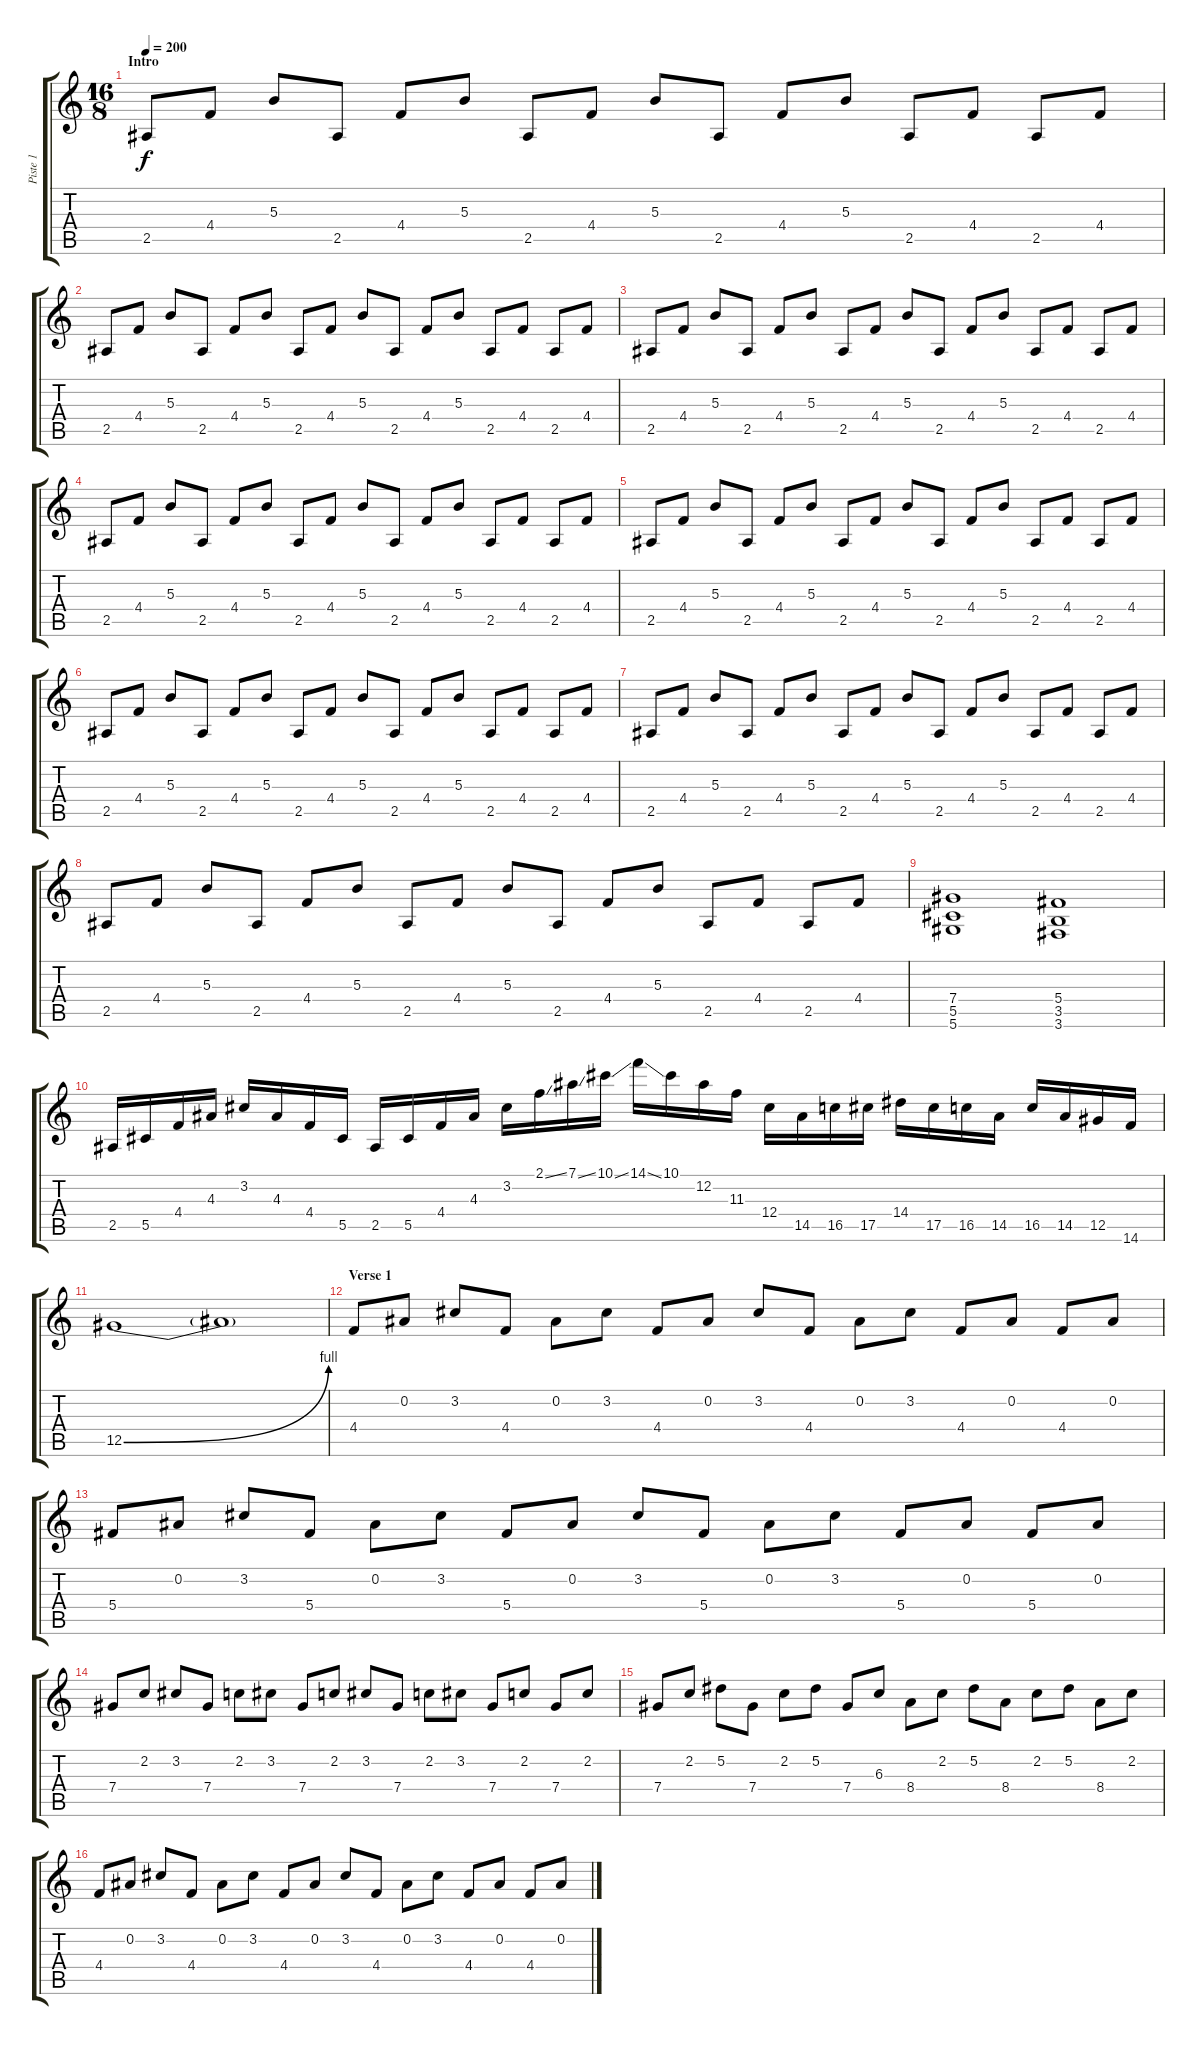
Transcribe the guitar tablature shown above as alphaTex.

\track ("Piste 1" "Piste 1") {instrument distortionguitar}
\staff {score tabs}
\tuning (Eb4 Bb3 Gb3 Db3 Ab2 Eb2) {hide}
\ts (16 8)
\section ("" "Intro")
\tempo 200
\clef g2
\ks c
2.5.8{dy f instrument distortionguitar} 4.4.8 5.3.8 2.5.8 4.4.8 5.3.8 2.5.8 4.4.8 5.3.8 2.5.8 4.4.8 5.3.8 2.5.8 4.4.8 2.5.8 4.4.8 |
2.5.8 4.4.8 5.3.8 2.5.8 4.4.8 5.3.8 2.5.8 4.4.8 5.3.8 2.5.8 4.4.8 5.3.8 2.5.8 4.4.8 2.5.8 4.4.8 |
2.5.8 4.4.8 5.3.8 2.5.8 4.4.8 5.3.8 2.5.8 4.4.8 5.3.8 2.5.8 4.4.8 5.3.8 2.5.8 4.4.8 2.5.8 4.4.8 |
2.5.8 4.4.8 5.3.8 2.5.8 4.4.8 5.3.8 2.5.8 4.4.8 5.3.8 2.5.8 4.4.8 5.3.8 2.5.8 4.4.8 2.5.8 4.4.8 |
2.5.8 4.4.8 5.3.8 2.5.8 4.4.8 5.3.8 2.5.8 4.4.8 5.3.8 2.5.8 4.4.8 5.3.8 2.5.8 4.4.8 2.5.8 4.4.8 |
2.5.8 4.4.8 5.3.8 2.5.8 4.4.8 5.3.8 2.5.8 4.4.8 5.3.8 2.5.8 4.4.8 5.3.8 2.5.8 4.4.8 2.5.8 4.4.8 |
2.5.8 4.4.8 5.3.8 2.5.8 4.4.8 5.3.8 2.5.8 4.4.8 5.3.8 2.5.8 4.4.8 5.3.8 2.5.8 4.4.8 2.5.8 4.4.8 |
2.5.8 4.4.8 5.3.8 2.5.8 4.4.8 5.3.8 2.5.8 4.4.8 5.3.8 2.5.8 4.4.8 5.3.8 2.5.8 4.4.8 2.5.8 4.4.8 |
(7.4 5.5 5.6).1 (5.4 3.5 3.6).1 |
2.5.16 5.5.16 4.4.16 4.3.16 3.2.16 4.3.16 4.4.16 5.5.16 2.5.16 5.5.16 4.4.16 4.3.16 3.2.16 2.1{ss}.16 7.1{ss}.16 10.1{ss}.16 14.1{ss}.16 10.1.16 12.2.16 11.3.16 12.4.16 14.5.16 16.5.16 17.5.16 14.4.16 17.5.16 16.5.16 14.5.16 16.5.16 14.5.16 12.5.16 14.6.16 |
12.5{be (bend 0 0 60 4)}.1 12.5{t}.1 |
\section ("" "Verse 1")
4.4.8 0.2.8 3.2.8 4.4.8 0.2.8 3.2.8 4.4.8 0.2.8 3.2.8 4.4.8 0.2.8 3.2.8 4.4.8 0.2.8 4.4.8 0.2.8 |
5.4.8 0.2.8 3.2.8 5.4.8 0.2.8 3.2.8 5.4.8 0.2.8 3.2.8 5.4.8 0.2.8 3.2.8 5.4.8 0.2.8 5.4.8 0.2.8 |
7.4.8 2.2.8 3.2.8 7.4.8 2.2.8 3.2.8 7.4.8 2.2.8 3.2.8 7.4.8 2.2.8 3.2.8 7.4.8 2.2.8 7.4.8 2.2.8 |
7.4.8 2.2.8 5.2.8 7.4.8 2.2.8 5.2.8 7.4.8 6.3.8 8.4.8 2.2.8 5.2.8 8.4.8 2.2.8 5.2.8 8.4.8 2.2.8 |
4.4.8 0.2.8 3.2.8 4.4.8 0.2.8 3.2.8 4.4.8 0.2.8 3.2.8 4.4.8 0.2.8 3.2.8 4.4.8 0.2.8 4.4.8 0.2.8
